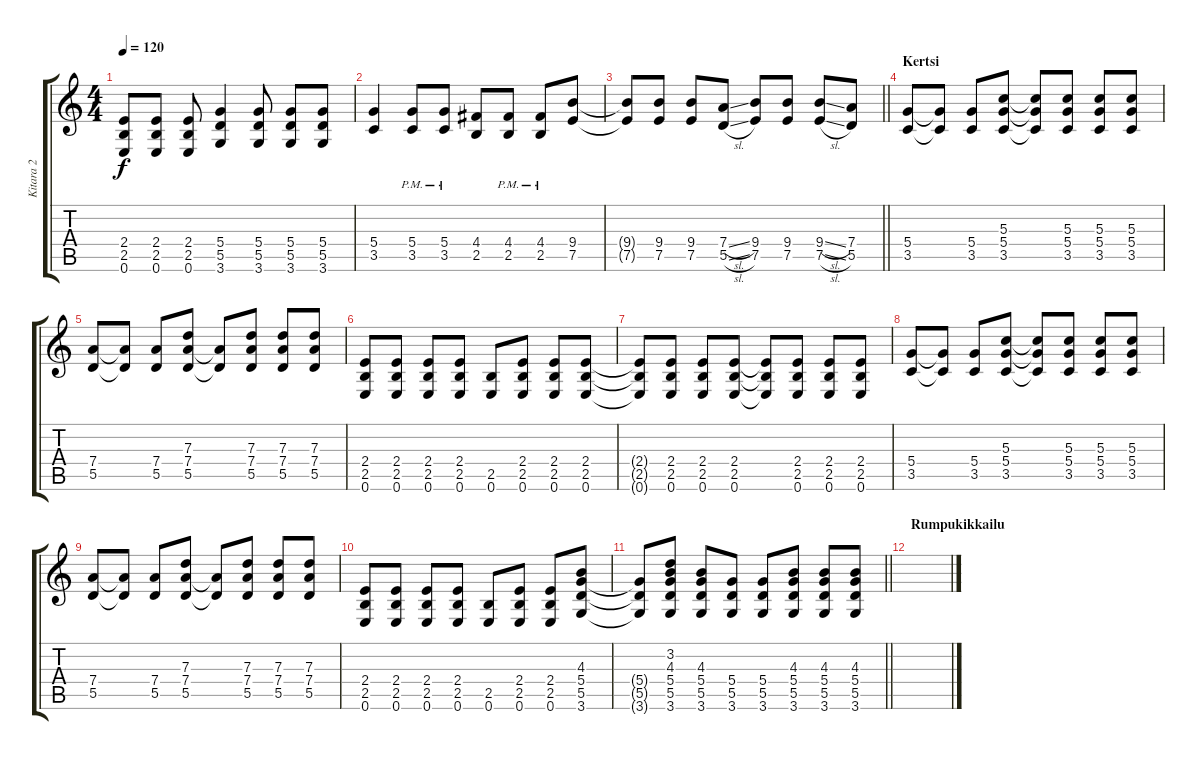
\track ("Kitara 2" "Kitara 2") {instrument overdrivenguitar}
\staff {score tabs}
\tuning (E4 B3 G3 D3 A2 E2) {hide}
\ts (4 4)
\tempo 120
\clef g2
\ks c
(2.4{t} 2.5{t} 0.6{t}).8{dy f} (2.4 2.5 0.6).8 (2.4 2.5 0.6).8 (5.4 5.5 3.6).4 (5.4 5.5 3.6).8 (5.4 5.5 3.6).8 (5.4 5.5 3.6).8 |
(5.4 3.5).4 (5.4{pm} 3.5{pm}).8 (5.4{pm} 3.5{pm}).8 (4.4 2.5).8 (4.4{pm} 2.5{pm}).8 (4.4{pm} 2.5{pm}).8 (9.4 7.5).8 |
\barLineRight lightlight
(9.4{t} 7.5{t}).8 (9.4 7.5).8 (9.4 7.5).8 (7.4{sl} 5.5{sl}).8 (9.4 7.5).8 (9.4 7.5).8 (9.4{sl} 7.5{sl}).8 (7.4 5.5).8 |
\section ("" "Kertsi")
(5.4 3.5).8 (5.4{t} 3.5{t}).8 (5.4 3.5).8 (5.3 5.4 3.5).8 (5.3{t} 5.4{t} 3.5{t}).8 (5.3 5.4 3.5).8 (5.3 5.4 3.5).8 (5.3 5.4 3.5).8 |
(7.4 5.5).8 (7.4{t} 5.5{t}).8 (7.4 5.5).8 (7.3 7.4 5.5).8 (7.4{t} 5.5{t}).8 (7.3 7.4 5.5).8 (7.3 7.4 5.5).8 (7.3 7.4 5.5).8 |
(2.4 2.5 0.6).8 (2.4 2.5 0.6).8 (2.4 2.5 0.6).8 (2.4 2.5 0.6).8 (2.5 0.6).8 (2.4 2.5 0.6).8 (2.4 2.5 0.6).8 (2.4 2.5 0.6).8 |
(2.4{t} 2.5{t} 0.6{t}).8 (2.4 2.5 0.6).8 (2.4 2.5 0.6).8 (2.4 2.5 0.6).8 (2.4{t} 2.5{t} 0.6{t}).8 (2.4 2.5 0.6).8 (2.4 2.5 0.6).8 (2.4 2.5 0.6).8 |
(5.4 3.5).8 (5.4{t} 3.5{t}).8 (5.4 3.5).8 (5.3 5.4 3.5).8 (5.3{t} 5.4{t} 3.5{t}).8 (5.3 5.4 3.5).8 (5.3 5.4 3.5).8 (5.3 5.4 3.5).8 |
(7.4 5.5).8 (7.4{t} 5.5{t}).8 (7.4 5.5).8 (7.3 7.4 5.5).8 (7.4{t} 5.5{t}).8 (7.3 7.4 5.5).8 (7.3 7.4 5.5).8 (7.3 7.4 5.5).8 |
(2.4 2.5 0.6).8 (2.4 2.5 0.6).8 (2.4 2.5 0.6).8 (2.4 2.5 0.6).8 (2.5 0.6).8 (2.4 2.5 0.6).8 (2.4 2.5 0.6).8 (4.3 5.4 5.5 3.6).8 |
\barLineRight lightlight
(5.4{t} 5.5{t} 3.6{t}).8 (3.2 4.3 5.4 5.5 3.6).8 (4.3 5.4 5.5 3.6).8 (5.4 5.5 3.6).8 (5.4 5.5 3.6).8 (4.3 5.4 5.5 3.6).8 (4.3 5.4 5.5 3.6).8 (4.3 5.4 5.5 3.6).8 |
\section ("" "Rumpukikkailu")
